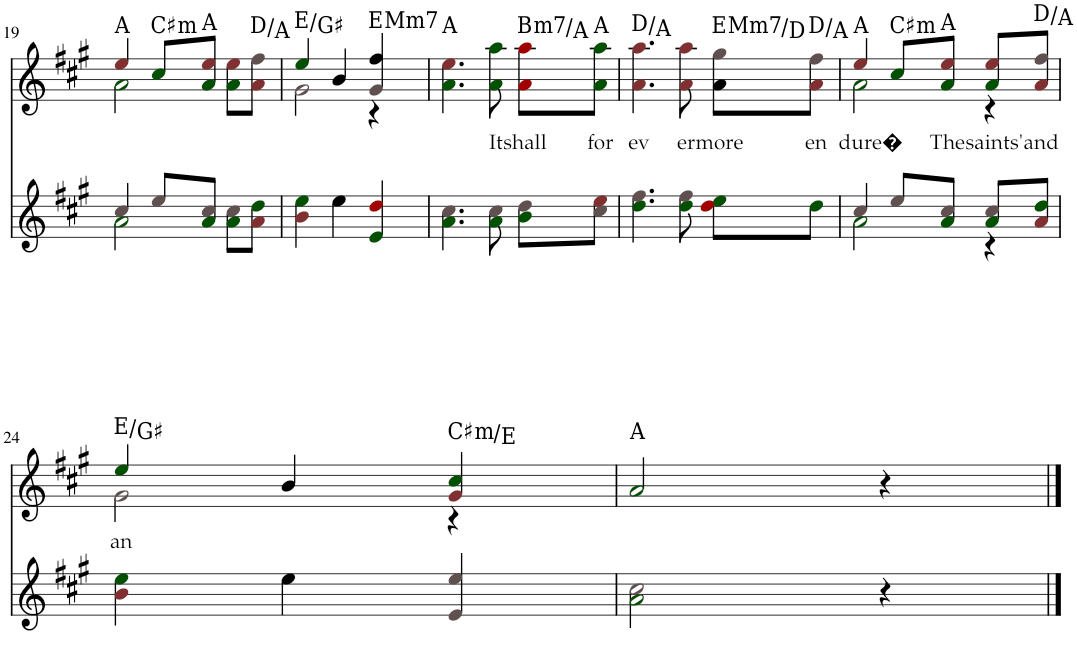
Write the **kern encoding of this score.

**kern	**kern	**text	**harte
*part2	*part1	*part1	*part1
*staff2	*staff1	*staff1	*
*I"Violoncellos, Bass	*I"Piano, Treble	*	*
*	*I'Pno	*	*
!!LO:PB:g=z
*clefG2	*clefG2	*	*
*k[f#c#g#]	*k[f#c#g#]	*	*
*M3/4	*M3/4	*	*
=19	=19	=19	=19
*^	*^	*	*
4cc#i/	2aj\	4eeZ/	2aj\	.	A:maj
!	!	!	!	!	!LO:H:kt=m
8eei/L	.	8cc#j/L	.	.	C#:min
8aj/ 8cc#i/J	.	8aj/ 8eeZ/J	.	.	A:maj
!	!	!	!	!	!LO:H:kt=N.C.
8aj\ 8cc#i\L	4ryy	8aj\ 8eeZ\L	4ryy	.	N
8aZ\ 8ddj\J	.	8aZ\ 8ff#i\J	.	.	D:maj/5
*v	*v	*	*	*	*
=20	=20	=20	=20	=20
4bZ\ 4eej\	4eej/	2g#i\	.	E:maj/3
4ee\	4b/	.	.	.
!	!	!	!	!LO:H:kt=M
4ej/ 4ddV/	4g#i/ 4ff#/	4r	.	E:maj
*	*v	*v	*	*
=21	=21	=21	=21
4.aj\ 4.cc#i\	4.aj\ 4.eeZ\	.	A:maj
!	!	!LO:LY:b	!LO:H:kt=N.C.
8aj\ 8cc#i\	8aj\ 8aaj\	It	N
!	!	!LO:LY:b	!LO:H:kt=m7
8bj\ 8ddi\L	8aV\ 8aaV\L	shall	B:min7/b7
!	!	!LO:LY:b	!
8cc#i\ 8eeZ\J	8aj\ 8aaj\J	for	A:maj
=22	=22	=22	=22
!	!	!LO:LY:b	!
4.ddj\ 4.ff#i\	4.aZ\ 4.aaZ\	ev	D:maj/5
!	!	!LO:LY:b	!LO:H:kt=N.C.
8ddj\ 8ff#i\	8aZ\ 8aaZ\	er	N
!	!	!LO:LY:b	!LO:H:kt=M
8ddV\ 8eej\L	8a\ 8gg#i\L	more	E:maj/b7
!	!	!LO:LY:b	!
8ddj\J	8aZ\ 8ff#i\J	en	D:maj/5
=23	=23	=23	=23
*^	*	*	*
!	!	!	!LO:LY:b	!
*	*	*^	*	*
4cc#i/	2aj\	4eeZ/	2aj\	dure�	A:maj
!	!	!	!	!	!LO:H:kt=m
8eei/L	.	8cc#j/L	.	.	C#:min
!	!	!	!	!LO:LY:b	!
8aj/ 8cc#i/J	.	8aj/ 8eeZ/J	.	The	A:maj
!	!	!	!	!LO:LY:b	!LO:H:kt=N.C.
8aj/ 8cc#i/L	4r	8aj/ 8eeZ/L	4r	saints'	N
!	!	!	!	!LO:LY:b	!
8aZ/ 8ddj/J	.	8aZ/ 8ff#i/J	.	and	D:maj/5
*v	*v	*	*	*	*
!!LO:LB:g=z	!!
=24	=24	=24	=24	=24
!	!	!	!LO:LY:b	!
4bZ\ 4eej\	4eej/	2g#i\	an	E:maj/3
4ee\	4b/	.	.	.
!	!	!	!	!LO:H:kt=m
4ei/ 4eei/	4g#Z/ 4cc#j/	4r	.	C#:min/b3
*	*v	*v	*	*
=25	=25	=25	=25
2aj\ 2cc#i\	2aj/	.	A:maj
4r	4r	.	.
==	==	==	==
*-	*-	*-	*-
